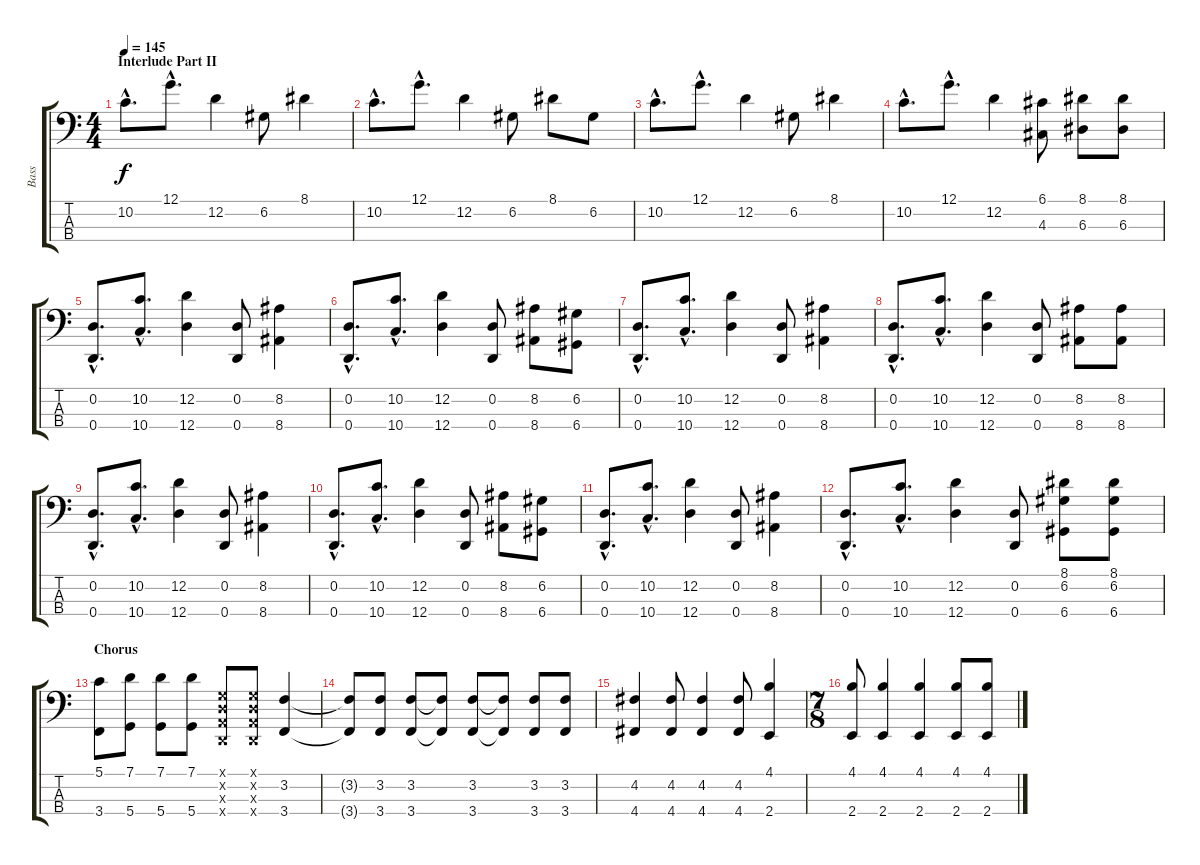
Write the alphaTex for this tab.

\track ("Bass" "Bass") {instrument electricbassfinger}
\staff {score tabs}
\tuning (G2 D2 A1 D1) {hide}
\ts (4 4)
\section ("" "Interlude Part II")
\tempo 145
\clef f4
\ks c
10.2{hac}.8{d dy f} 12.1{hac}.8{d} 12.2.4 6.2.8 8.1.4 |
10.2{hac}.8{d} 12.1{hac}.8{d} 12.2.4 6.2.8 8.1.8 6.2.8 |
10.2{hac}.8{d} 12.1{hac}.8{d} 12.2.4 6.2.8 8.1.4 |
10.2{hac}.8{d} 12.1{hac}.8{d} 12.2.4 (6.1 4.3).8 (8.1 6.3).8 (8.1 6.3).8 |
(0.2{hac} 0.4{hac}).8{d} (10.2{hac} 10.4{hac}).8{d} (12.2 12.4).4 (0.2 0.4).8 (8.2 8.4).4 |
(0.2{hac} 0.4{hac}).8{d} (10.2{hac} 10.4{hac}).8{d} (12.2 12.4).4 (0.2 0.4).8 (8.2 8.4).8 (6.2 6.4).8 |
(0.2{hac} 0.4{hac}).8{d} (10.2{hac} 10.4{hac}).8{d} (12.2 12.4).4 (0.2 0.4).8 (8.2 8.4).4 |
(0.2{hac} 0.4{hac}).8{d} (10.2{hac} 10.4{hac}).8{d} (12.2 12.4).4 (0.2 0.4).8 (8.2 8.4).8 (8.2 8.4).8 |
(0.2{hac} 0.4{hac}).8{d} (10.2{hac} 10.4{hac}).8{d} (12.2 12.4).4 (0.2 0.4).8 (8.2 8.4).4 |
(0.2{hac} 0.4{hac}).8{d} (10.2{hac} 10.4{hac}).8{d} (12.2 12.4).4 (0.2 0.4).8 (8.2 8.4).8 (6.2 6.4).8 |
(0.2{hac} 0.4{hac}).8{d} (10.2{hac} 10.4{hac}).8{d} (12.2 12.4).4 (0.2 0.4).8 (8.2 8.4).4 |
(0.2{hac} 0.4{hac}).8{d} (10.2{hac} 10.4{hac}).8{d} (12.2 12.4).4 (0.2 0.4).8 (8.1 6.2 6.4).8 (8.1 6.2 6.4).8 |
\section ("" "Chorus")
(5.1 3.4).8 (7.1 5.4).8 (7.1 5.4).8 (7.1 5.4).8 (0.1{x} 0.2{x} 0.3{x} 0.4{x}).8 (0.1{x} 0.2{x} 0.3{x} 0.4{x}).8 (3.2 3.4).4 |
(3.2{t} 3.4{t}).8 (3.2 3.4).8 (3.2 3.4).8 (3.2{t} 3.4{t}).8 (3.2 3.4).8 (3.2{t} 3.4{t}).8 (3.2 3.4).8 (3.2 3.4).8 |
(4.2 4.4).4 (4.2 4.4).8 (4.2 4.4).4 (4.2 4.4).8 (4.1 2.4).4 |
\ts (7 8)
(4.1 2.4).8 (4.1 2.4).4 (4.1 2.4).4 (4.1 2.4).8 (4.1 2.4).8
